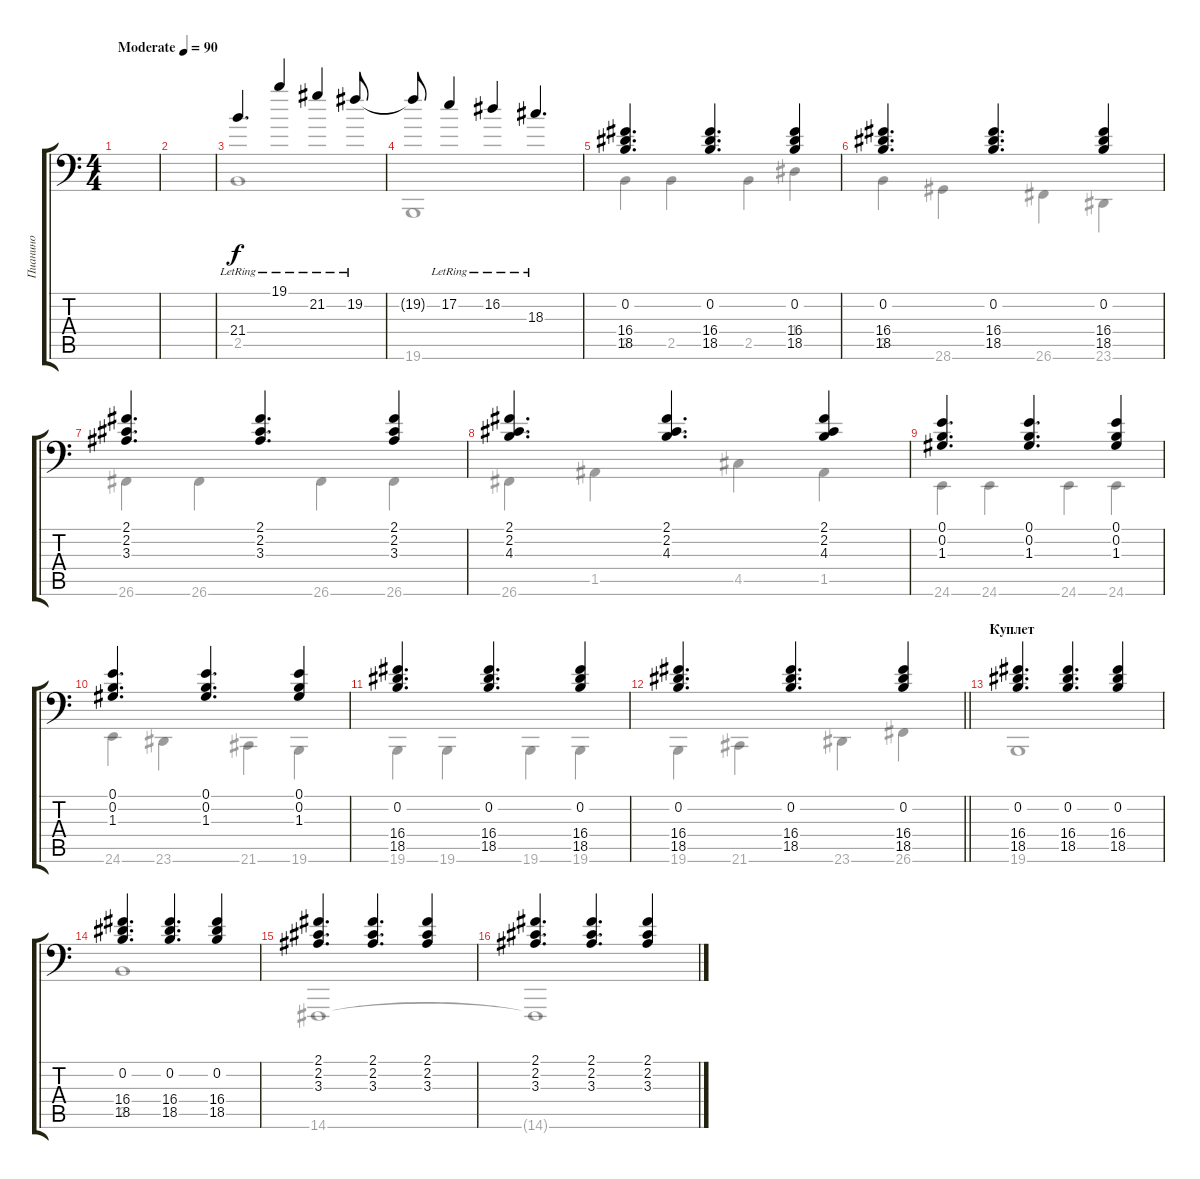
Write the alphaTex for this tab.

\track ("Пианино" "Пианино") {instrument brightacousticpiano}
\staff {score tabs}
\tuning (E4 B3 G3 D3 A2 E0) {hide}
\voice
\ts (4 4)
\tempo (90 "Moderate")
\clef f4
\ks c
|
|
21.4{lr}.4{d} 19.1{lr}.4 21.2{lr}.4 19.2{lr}.8 |
19.2{t}.8 17.2{lr}.4 16.2{lr}.4 18.3{lr}.4{d} |
(0.2 16.4 18.5).4{d} (0.2 16.4 18.5).4{d} (0.2 16.4 18.5).4 |
(0.2 16.4 18.5).4{d} (0.2 16.4 18.5).4{d} (0.2 16.4 18.5).4 |
(2.1 2.2 3.3).4{d} (2.1 2.2 3.3).4{d} (2.1 2.2 3.3).4 |
(2.1 2.2 4.3).4{d} (2.1 2.2 4.3).4{d} (2.1 2.2 4.3).4 |
(0.1 0.2 1.3).4{d} (0.1 0.2 1.3).4{d} (0.1 0.2 1.3).4 |
(0.1 0.2 1.3).4{d} (0.1 0.2 1.3).4{d} (0.1 0.2 1.3).4 |
(0.2 16.4 18.5).4{d} (0.2 16.4 18.5).4{d} (0.2 16.4 18.5).4 |
\barLineRight lightlight
(0.2 16.4 18.5).4{d} (0.2 16.4 18.5).4{d} (0.2 16.4 18.5).4 |
\section ("" "Куплет")
(0.2 16.4 18.5).4{d} (0.2 16.4 18.5).4{d} (0.2 16.4 18.5).4 |
(0.2 16.4 18.5).4{d} (0.2 16.4 18.5).4{d} (0.2 16.4 18.5).4 |
(2.1 2.2 3.3).4{d} (2.1 2.2 3.3).4{d} (2.1 2.2 3.3).4 |
(2.1 2.2 3.3).4{d} (2.1 2.2 3.3).4{d} (2.1 2.2 3.3).4
\voice
\clef f4
\ottava regular
\simile none
\ks c
|
|
2.5.1 |
19.6.1 |
2.5.4 2.5.4 2.5.4 1.4.4 |
2.5.4 28.6.4 26.6.4 23.6.4 |
26.6.4 26.6.4 26.6.4 26.6.4 |
26.6.4 1.5.4 4.5.4 1.5.4 |
24.6.4 24.6.4 24.6.4 24.6.4 |
24.6.4 23.6.4 21.6.4 19.6.4 |
19.6.4 19.6.4 19.6.4 19.6.4 |
\barLineRight lightlight
19.6.4 21.6.4 23.6.4 26.6.4 |
19.6.1 |
2.5.1 |
14.6.1 |
14.6{t}.1
